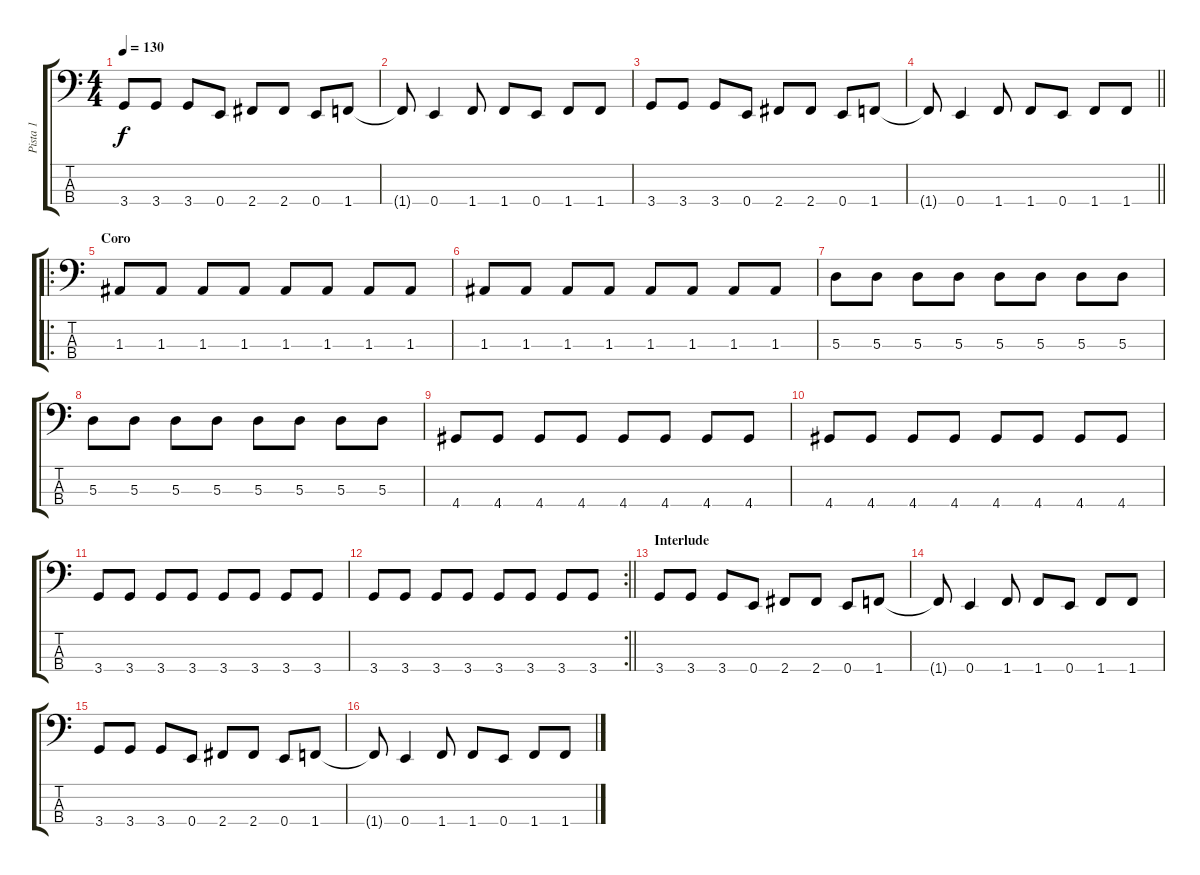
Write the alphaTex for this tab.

\track ("Pista 1" "Pista 1") {instrument electricbasspick}
\staff {score tabs}
\tuning (G2 D2 A1 E1) {hide}
\ts (4 4)
\tempo 130
\clef f4
\ks c
3.4.8{dy f} 3.4.8 3.4.8 0.4.8 2.4.8 2.4.8 0.4.8 1.4.8 |
1.4{t}.8 0.4.4 1.4.8 1.4.8 0.4.8 1.4.8 1.4.8 |
3.4.8 3.4.8 3.4.8 0.4.8 2.4.8 2.4.8 0.4.8 1.4.8 |
\barLineRight lightlight
1.4{t}.8 0.4.4 1.4.8 1.4.8 0.4.8 1.4.8 1.4.8 |
\ro
\section ("" "Coro")
1.3.8 1.3.8 1.3.8 1.3.8 1.3.8 1.3.8 1.3.8 1.3.8 |
1.3.8 1.3.8 1.3.8 1.3.8 1.3.8 1.3.8 1.3.8 1.3.8 |
5.3.8 5.3.8 5.3.8 5.3.8 5.3.8 5.3.8 5.3.8 5.3.8 |
5.3.8 5.3.8 5.3.8 5.3.8 5.3.8 5.3.8 5.3.8 5.3.8 |
4.4.8 4.4.8 4.4.8 4.4.8 4.4.8 4.4.8 4.4.8 4.4.8 |
4.4.8 4.4.8 4.4.8 4.4.8 4.4.8 4.4.8 4.4.8 4.4.8 |
3.4.8 3.4.8 3.4.8 3.4.8 3.4.8 3.4.8 3.4.8 3.4.8 |
\rc 2
\barLineRight lightlight
3.4.8 3.4.8 3.4.8 3.4.8 3.4.8 3.4.8 3.4.8 3.4.8 |
\section ("" "Interlude")
3.4.8 3.4.8 3.4.8 0.4.8 2.4.8 2.4.8 0.4.8 1.4.8 |
1.4{t}.8 0.4.4 1.4.8 1.4.8 0.4.8 1.4.8 1.4.8 |
3.4.8 3.4.8 3.4.8 0.4.8 2.4.8 2.4.8 0.4.8 1.4.8 |
1.4{t}.8 0.4.4 1.4.8 1.4.8 0.4.8 1.4.8 1.4.8
